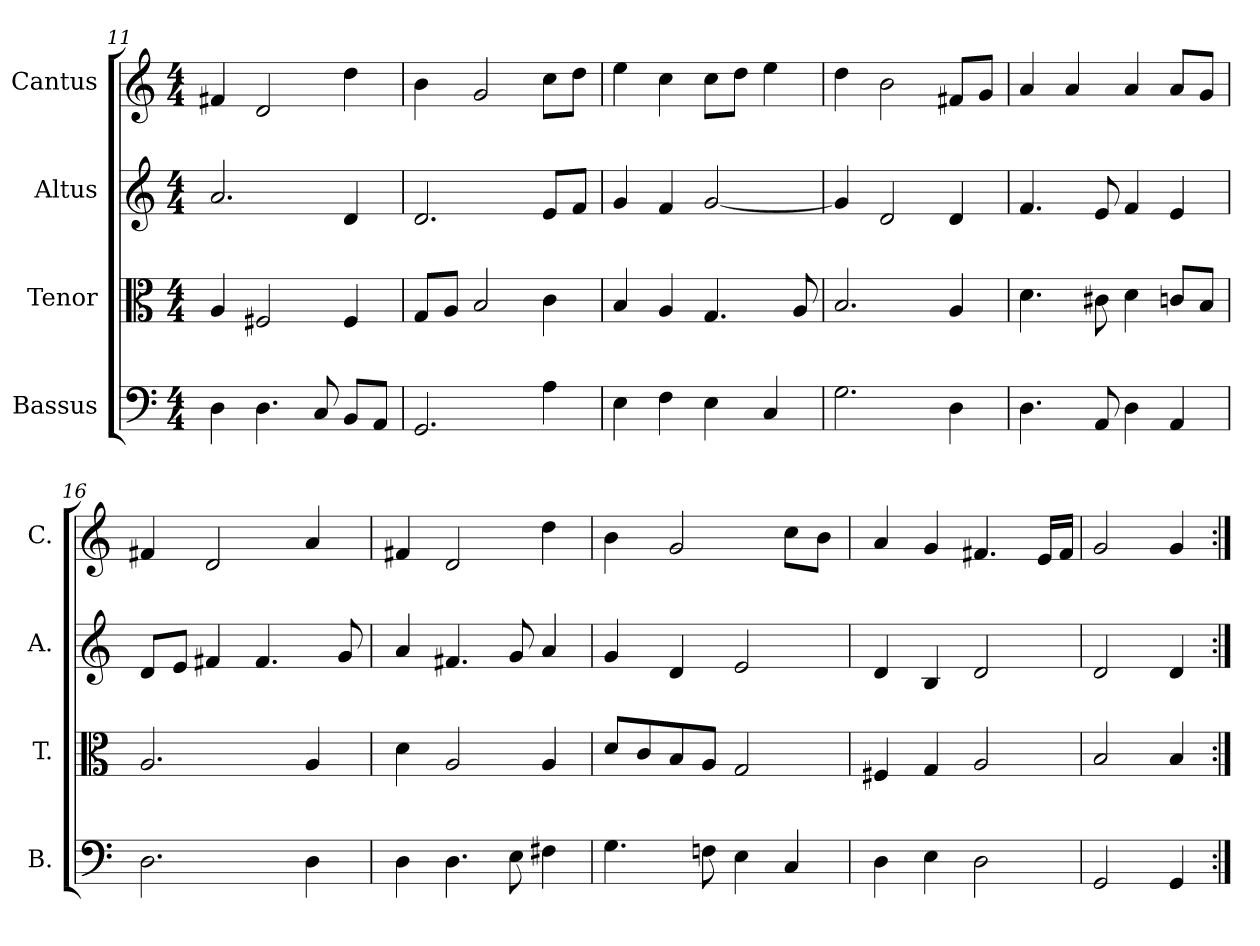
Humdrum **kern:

**kern	**kern	**kern	**kern
*part4	*part3	*part2	*part1
*staff4	*staff3	*staff2	*staff1
*I"Bassus	*I"Tenor	*I"Altus	*I"Cantus
*I'B.	*I'T.	*I'A.	*I'C.
!!LO:LB:g=z
*clefF4	*clefC3	*clefG2	*clefG2
*k[]	*k[]	*k[]	*k[]
*C:	*C:	*C:	*C:
*M4/4	*M4/4	*M4/4	*M4/4
=11	=11	=11	=11
4D\	4A/	2.a/	4f#X/
4.D\	2F#X/	.	2d/
8C/	.	.	.
8BB/L	4F#/	4d/	4dd\
8AA/J	.	.	.
=12	=12	=12	=12
2.GG/	8G/L	2.d/	4b\
.	8A/J	.	.
.	2B/	.	2g/
4A\	4c\	8e/L	8cc\L
.	.	8f/J	8dd\J
=13	=13	=13	=13
4E\	4B/	4g/	4ee\
4F\	4A/	4f/	4cc\
4E\	4.G/	[2g/	8cc\L
.	.	.	8dd\J
4C/	.	.	4ee\
.	8A/	.	.
=14	=14	=14	=14
2.G\	2.B/	4g/]	4dd\
.	.	2d/	2b\
4D\	4A/	4d/	8f#X/L
.	.	.	8g/J
=15	=15	=15	=15
4.D\	4.d\	4.f/	4a/
.	.	.	4a/
8AA/	8c#X\	8e/	.
4D\	4d\	4f/	4a/
4AA/	8cn/L	4e/	8a/L
.	8B/J	.	8g/J
=16	=16	=16	=16
2.D\	2.A/	8d/L	4f#X/
.	.	8e/J	.
.	.	4f#X/	2d/
.	.	4.f#/	.
4D\	4A/	.	4a/
.	.	8g/	.
=17	=17	=17	=17
4D\	4d\	4a/	4f#X/
4.D\	2A/	4.f#X/	2d/
8E\	.	8g/	.
4F#X\	4A/	4a/	4dd\
=18	=18	=18	=18
4.G\	8d/L	4g/	4b\
.	8c/	.	.
.	8B/	4d/	2g/
8Fn\	8A/J	.	.
4E\	2G/	2e/	.
4C/	.	.	8cc\L
.	.	.	8b\J
=19	=19	=19	=19
4D\	4F#X/	4d/	4a/
4E\	4G/	4B/	4g/
2D\	2A/	2d/	4.f#X/
.	.	.	16e/LL
.	.	.	16f#/JJ
=20	=20	=20	=20
2GG/	2B/	2d/	2g/
4GG/	4B/	4d/	4g/
=:|!	=:|!	=:|!	=:|!
*-	*-	*-	*-
